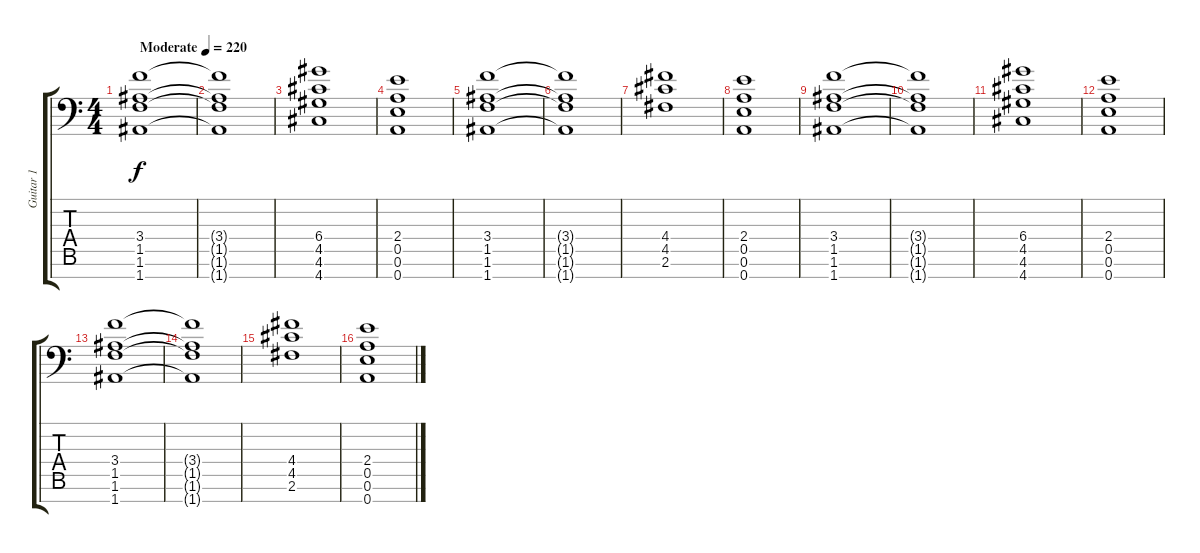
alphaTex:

\track ("Guitar 1" "Guitar 1") {instrument distortionguitar}
\staff {score tabs}
\tuning (E4 B3 G3 D3 A2 E2 A1) {hide}
\ts (4 4)
\tempo (220 "Moderate")
\clef f4
\ks c
(3.4 1.5 1.6 1.7).1{dy f instrument distortionguitar} |
(3.4{t} 1.5{t} 1.6{t} 1.7{t}).1 |
(6.4 4.5 4.6 4.7).1 |
(2.4 0.5 0.6 0.7).1 |
(3.4 1.5 1.6 1.7).1 |
(3.4{t} 1.5{t} 1.6{t} 1.7{t}).1 |
(4.4 4.5 2.6).1 |
(2.4 0.5 0.6 0.7).1 |
(3.4 1.5 1.6 1.7).1 |
(3.4{t} 1.5{t} 1.6{t} 1.7{t}).1 |
(6.4 4.5 4.6 4.7).1 |
(2.4 0.5 0.6 0.7).1 |
(3.4 1.5 1.6 1.7).1 |
(3.4{t} 1.5{t} 1.6{t} 1.7{t}).1 |
(4.4 4.5 2.6).1 |
(2.4 0.5 0.6 0.7).1
